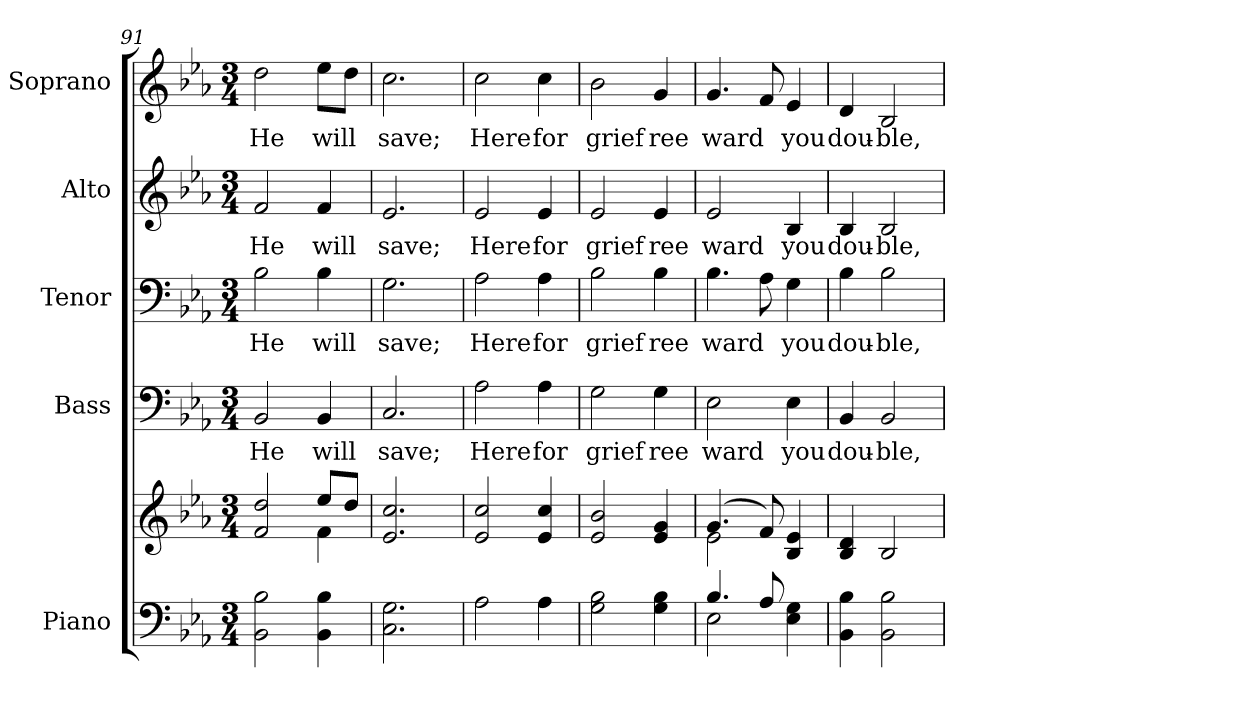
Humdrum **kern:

**kern	**kern	**kern	**text	**kern	**text	**kern	**text	**kern	**text
*part5	*part5	*part4	*part4	*part3	*part3	*part2	*part2	*part1	*part1
*staff6	*staff5	*staff4	*staff4	*staff3	*staff3	*staff2	*staff2	*staff1	*staff1
*I"Piano	*	*I"Bass	*	*I"Tenor	*	*I"Alto	*	*I"Soprano	*
*I'Pno.	*	*I'B.	*	*I'T.	*	*I'A.	*	*I'S.	*
*clefF4	*clefG2	*clefF4	*	*clefF4	*	*clefG2	*	*clefG2	*
*k[b-e-a-]	*k[b-e-a-]	*k[b-e-a-]	*	*k[b-e-a-]	*	*k[b-e-a-]	*	*k[b-e-a-]	*
*E-:	*E-:	*E-:	*	*E-:	*	*E-:	*	*E-:	*
*M3/4	*M3/4	*M3/4	*	*M3/4	*	*M3/4	*	*M3/4	*
=91	=91	=91	=91	=91	=91	=91	=91	=91	=91
*	*^	*	*	*	*	*	*	*	*
!	!	!	!	!LO:LY:b:color=#000000	!	!	!	!	!	!
!	!	!	!	!	!	!LO:LY:b:color=#000000	!	!	!	!
!	!	!	!	!	!	!	!	!LO:LY:b:color=#000000	!	!
!	!	!	!	!	!	!	!	!	!	!LO:LY:b:color=#000000
2BB-i\ 2B-i	2fi/ 2ddi	2ryy	2BB-i/	He	2B-i\	He	2fi/	He	2ddi\	He
!	!	!	!	!LO:LY:b:color=#000000	!	!	!	!	!	!
!	!	!	!	!	!	!LO:LY:b:color=#000000	!	!	!	!
!	!	!	!	!	!	!	!	!LO:LY:b:color=#000000	!	!
!	!	!	!	!	!	!	!	!	!	!LO:LY:b:color=#000000
4BB-i\ 4B-i	8ee-i/L	4fi\	4BB-i/	will	4B-i\	will	4fi/	will	8ee-i\L	will
.	8ddi/J	.	.	.	.	.	.	.	8ddi\J	.
*	*v	*v	*	*	*	*	*	*	*	*
=92	=92	=92	=92	=92	=92	=92	=92	=92	=92
!	!	!	!LO:LY:b:color=#000000	!	!	!	!	!	!
!	!	!	!	!	!LO:LY:b:color=#000000	!	!	!	!
!	!	!	!	!	!	!	!LO:LY:b:color=#000000	!	!
!	!	!	!	!	!	!	!	!	!LO:LY:b:color=#000000
2.Ci\ 2.Gi	2.e-i/ 2.cci	2.Ci/	save;	2.Gi\	save;	2.e-i/	save;	2.cci\	save;
=93	=93	=93	=93	=93	=93	=93	=93	=93	=93
!	!	!	!LO:LY:b:color=#000000	!	!	!	!	!	!
!	!	!	!	!	!LO:LY:b:color=#000000	!	!	!	!
!	!	!	!	!	!	!	!LO:LY:b:color=#000000	!	!
!	!	!	!	!	!	!	!	!	!LO:LY:b:color=#000000
2A-i\	2e-i/ 2cci	2A-i\	Here	2A-i\	Here	2e-i/	Here	2cci\	Here
!	!	!	!LO:LY:b:color=#000000	!	!	!	!	!	!
!	!	!	!	!	!LO:LY:b:color=#000000	!	!	!	!
!	!	!	!	!	!	!	!LO:LY:b:color=#000000	!	!
!	!	!	!	!	!	!	!	!	!LO:LY:b:color=#000000
4A-i\	4e-i/ 4cci	4A-i\	for	4A-i\	for	4e-i/	for	4cci\	for
!!LO:PB:g=z
=94	=94	=94	=94	=94	=94	=94	=94	=94	=94
!	!	!	!LO:LY:b:color=#000000	!	!	!	!	!	!
!	!	!	!	!	!LO:LY:b:color=#000000	!	!	!	!
!	!	!	!	!	!	!	!LO:LY:b:color=#000000	!	!
!	!	!	!	!	!	!	!	!	!LO:LY:b:color=#000000
2Gi\ 2B-i	2e-i/ 2b-i	2Gi\	grief	2B-i\	grief	2e-i/	grief	2b-i\	grief
!	!	!	!LO:LY:b:color=#000000	!	!	!	!	!	!
!	!	!	!	!	!LO:LY:b:color=#000000	!	!	!	!
!	!	!	!	!	!	!	!LO:LY:b:color=#000000	!	!
!	!	!	!	!	!	!	!	!	!LO:LY:b:color=#000000
4Gi\ 4B-i	4e-i/ 4gi	4Gi\	ree	4B-i\	ree	4e-i/	ree	4gi/	ree
=95	=95	=95	=95	=95	=95	=95	=95	=95	=95
*^	*^	*	*	*	*	*	*	*	*
!	!	!	!	!	!LO:LY:b:color=#000000	!	!	!	!	!	!
!	!	!	!	!	!	!	!LO:LY:b:color=#000000	!	!	!	!
!	!	!	!	!	!	!	!	!	!LO:LY:b:color=#000000	!	!
!	!	!	!	!	!	!	!	!	!	!	!LO:LY:b:color=#000000
4.B-i/	2E-i\	(4.gi/	2e-i\	2E-i\	ward	4.B-i\	ward	2e-i/	ward	4.gi/	ward
8A-i/	.	8fi/)	.	.	.	8A-i\	.	.	.	8fi/	.
!	!	!	!	!	!LO:LY:b:color=#000000	!	!	!	!	!	!
!	!	!	!	!	!	!	!LO:LY:b:color=#000000	!	!	!	!
!	!	!	!	!	!	!	!	!	!LO:LY:b:color=#000000	!	!
!	!	!	!	!	!	!	!	!	!	!	!LO:LY:b:color=#000000
4E-i\ 4Gi	4ryy	4B-i/ 4e-i	4ryy	4E-i\	you	4Gi\	you	4B-i/	you	4e-i/	you
*v	*v	*	*	*	*	*	*	*	*	*	*
*	*v	*v	*	*	*	*	*	*	*	*
=96	=96	=96	=96	=96	=96	=96	=96	=96	=96
*^	*^	*	*	*	*	*	*	*	*
!	!	!	!	!	!LO:LY:b:color=#000000	!	!	!	!	!	!
*v	*v	*	*	*	*	*	*	*	*	*	*
*	*v	*v	*	*	*	*	*	*	*	*
*^	*^	*	*	*	*	*	*	*	*
!	!	!	!	!	!	!	!LO:LY:b:color=#000000	!	!	!	!
*v	*v	*	*	*	*	*	*	*	*	*	*
*	*v	*v	*	*	*	*	*	*	*	*
*^	*^	*	*	*	*	*	*	*	*
!	!	!	!	!	!	!	!	!	!LO:LY:b:color=#000000	!	!
*v	*v	*	*	*	*	*	*	*	*	*	*
*	*v	*v	*	*	*	*	*	*	*	*
*^	*^	*	*	*	*	*	*	*	*
!	!	!	!	!	!	!	!	!	!	!	!LO:LY:b:color=#000000
*v	*v	*	*	*	*	*	*	*	*	*	*
*	*v	*v	*	*	*	*	*	*	*	*
4BB-i\ 4B-i	4B-i/ 4di	4BB-i/	dou-	4B-i\	dou-	4B-i/	dou-	4di/	dou-
!	!	!	!LO:LY:b:color=#000000	!	!	!	!	!	!
!	!	!	!	!	!LO:LY:b:color=#000000	!	!	!	!
!	!	!	!	!	!	!	!LO:LY:b:color=#000000	!	!
!	!	!	!	!	!	!	!	!	!LO:LY:b:color=#000000
2BB-i\ 2B-i	2B-i/	2BB-i/	-ble,	2B-i\	-ble,	2B-i/	-ble,	2B-i/	-ble,
=	=	=	=	=	=	=	=	=	=
*-	*-	*-	*-	*-	*-	*-	*-	*-	*-
